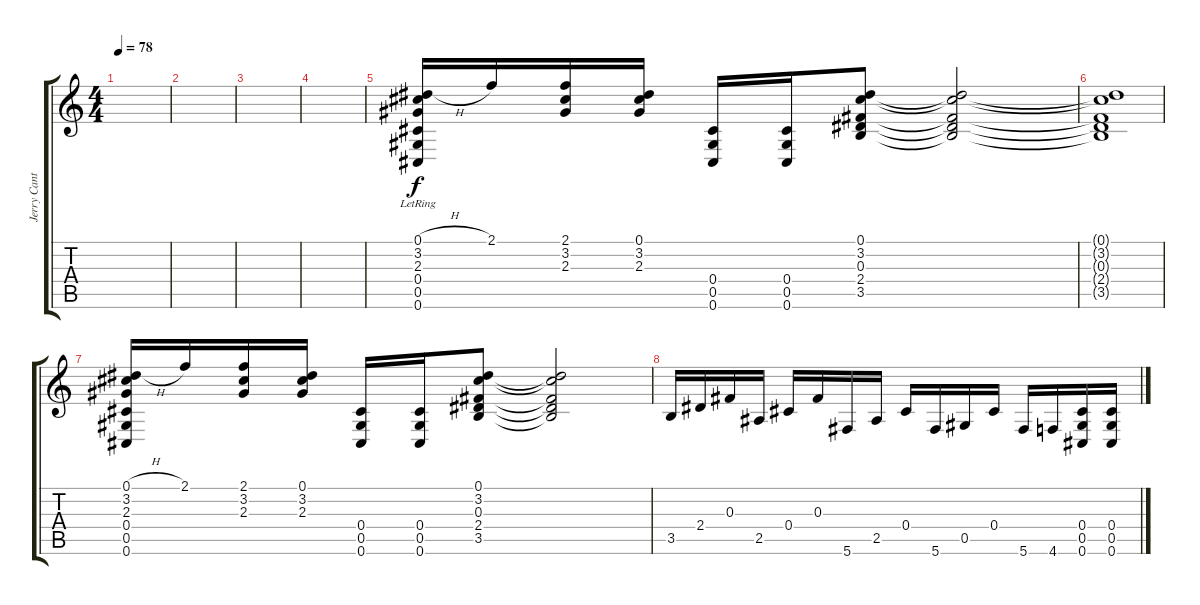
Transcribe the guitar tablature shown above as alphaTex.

\track ("Jerry Cantrell - 12 String Acoustic #2" "Jerry Cant") {instrument acousticguitarsteel}
\staff {score tabs}
\tuning (Eb4 Bb3 Gb3 Db3 Ab2 Db2) {hide}
\ts (4 4)
\tempo 78
\clef g2
\ks c
|
|
|
|
(0.1{h} 3.2{lr} 2.3{lr} 0.4{lr} 0.5{lr} 0.6{lr}).16 2.1.16 (2.1 3.2 2.3).16 (0.1 3.2 2.3).16 (0.4 0.5 0.6).16 (0.4 0.5 0.6).16 (0.1 3.2 0.3 2.4 3.5).8 (0.1{t} 3.2{t} 0.3{t} 2.4{t} 3.5{t}).2 |
(0.1{t} 3.2{t} 0.3{t} 2.4{t} 3.5{t}).1 |
(0.1{h} 3.2 2.3 0.4 0.5 0.6).16 2.1.16 (2.1 3.2 2.3).16 (0.1 3.2 2.3).16 (0.4 0.5 0.6).16 (0.4 0.5 0.6).16 (0.1 3.2 0.3 2.4 3.5).8 (0.1{t} 3.2{t} 0.3{t} 2.4{t} 3.5{t}).2 |
3.5.16 2.4.16 0.3.16 2.5.16 0.4.16 0.3.16 5.6.16 2.5.16 0.4.16 5.6.16 0.5.16 0.4.16 5.6.16 4.6.16 (0.4 0.5 0.6).16 (0.4 0.5 0.6).16
